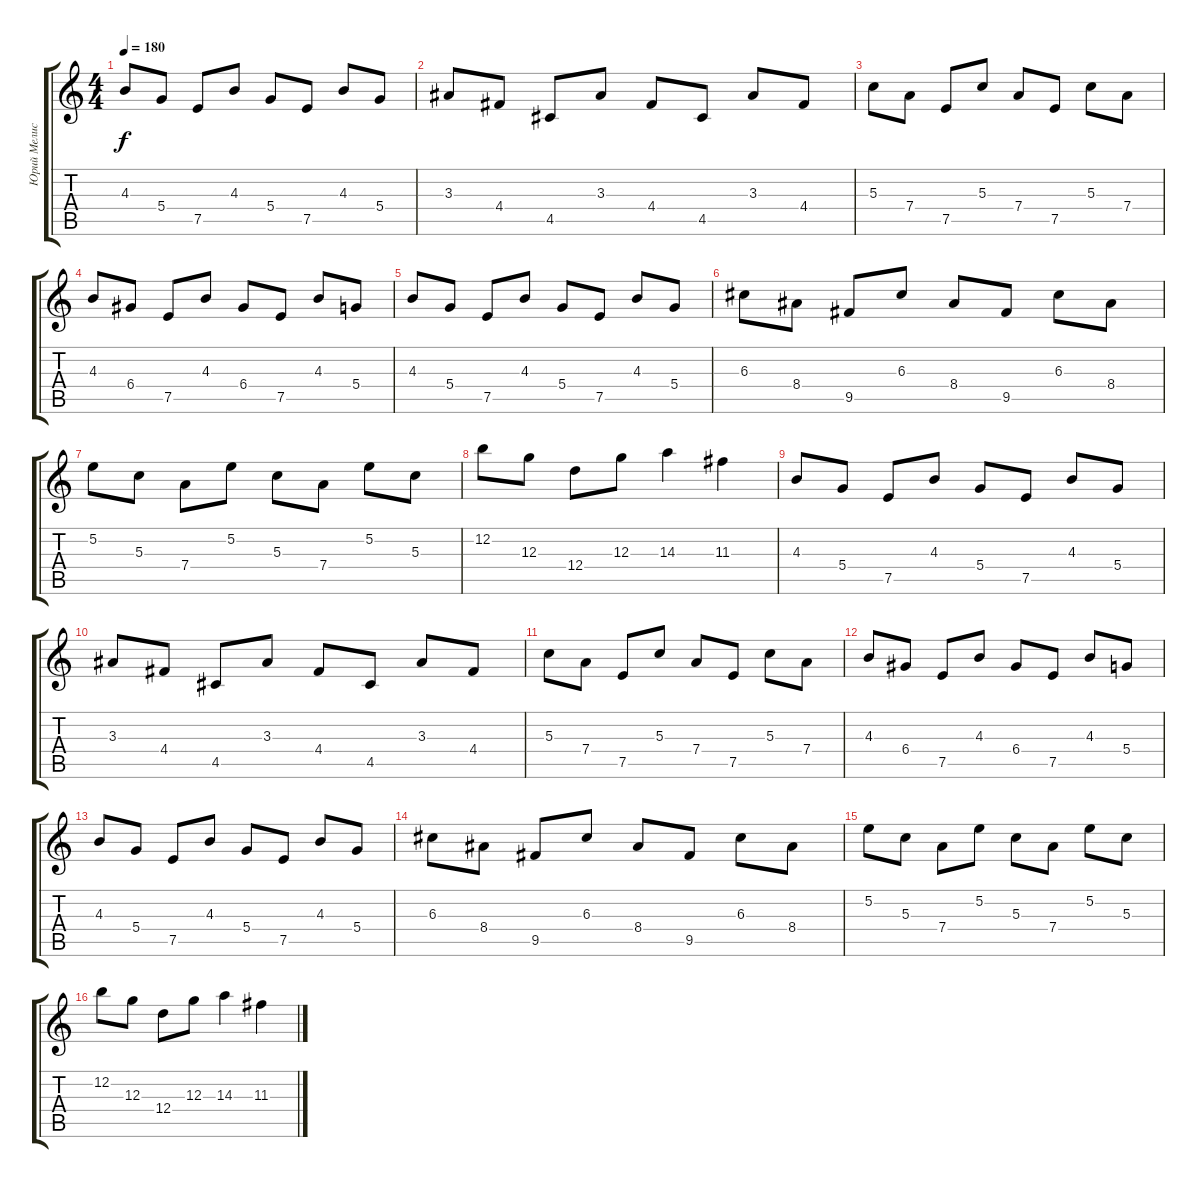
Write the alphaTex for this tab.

\track ("Юрий Мелисов" "Юрий Мелис") {instrument overdrivenguitar}
\staff {score tabs}
\tuning (E4 B3 G3 D3 A2 E2) {hide}
\ts (4 4)
\tempo 180
\clef g2
\ks c
4.3.8{dy f balance 8} 5.4.8 7.5.8 4.3.8 5.4.8 7.5.8 4.3.8 5.4.8 |
3.3.8 4.4.8 4.5.8 3.3.8 4.4.8 4.5.8 3.3.8 4.4.8 |
5.3.8 7.4.8 7.5.8 5.3.8 7.4.8 7.5.8 5.3.8 7.4.8 |
4.3.8 6.4.8 7.5.8 4.3.8 6.4.8 7.5.8 4.3.8 5.4.8 |
4.3.8 5.4.8 7.5.8 4.3.8 5.4.8 7.5.8 4.3.8 5.4.8 |
6.3.8 8.4.8 9.5.8 6.3.8 8.4.8 9.5.8 6.3.8 8.4.8 |
5.2.8 5.3.8 7.4.8 5.2.8 5.3.8 7.4.8 5.2.8 5.3.8 |
12.2.8 12.3.8 12.4.8 12.3.8 14.3.4 11.3.4 |
4.3.8 5.4.8 7.5.8 4.3.8 5.4.8 7.5.8 4.3.8 5.4.8 |
3.3.8 4.4.8 4.5.8 3.3.8 4.4.8 4.5.8 3.3.8 4.4.8 |
5.3.8 7.4.8 7.5.8 5.3.8 7.4.8 7.5.8 5.3.8 7.4.8 |
4.3.8 6.4.8 7.5.8 4.3.8 6.4.8 7.5.8 4.3.8 5.4.8 |
4.3.8 5.4.8 7.5.8 4.3.8 5.4.8 7.5.8 4.3.8 5.4.8 |
6.3.8 8.4.8 9.5.8 6.3.8 8.4.8 9.5.8 6.3.8 8.4.8 |
5.2.8 5.3.8 7.4.8 5.2.8 5.3.8 7.4.8 5.2.8 5.3.8 |
12.2.8 12.3.8 12.4.8 12.3.8 14.3.4 11.3.4
